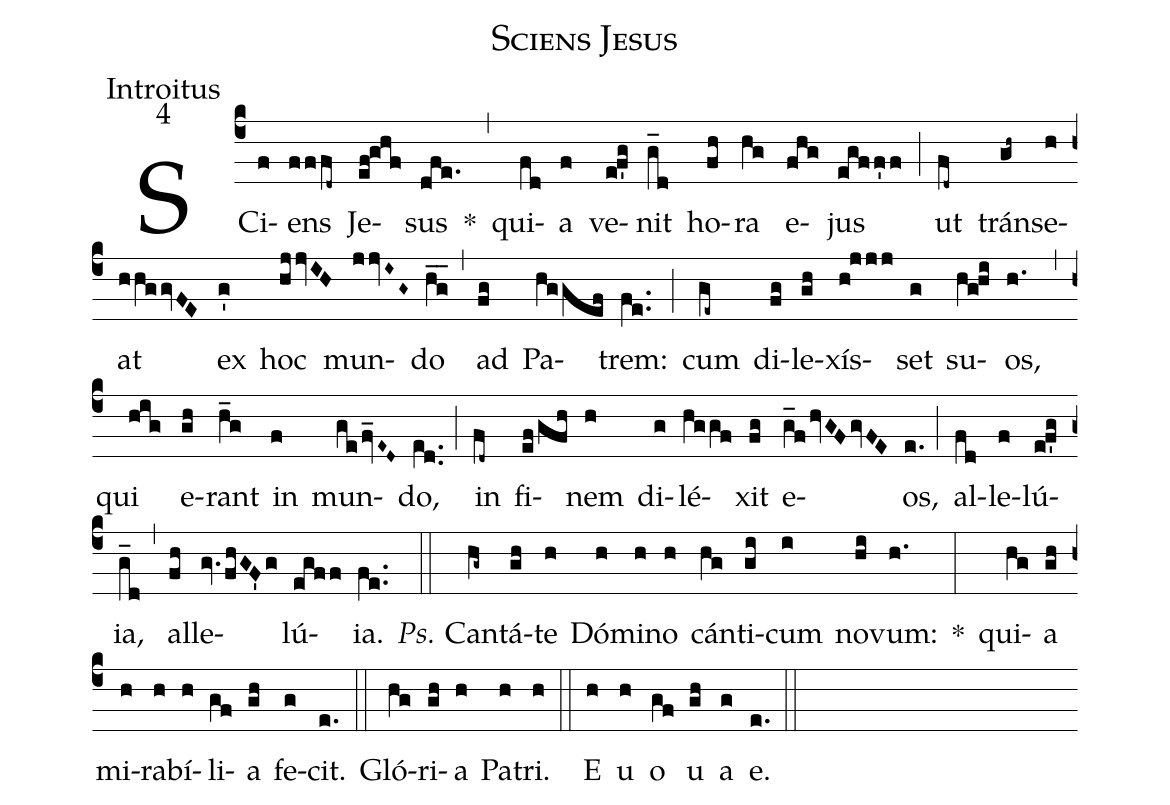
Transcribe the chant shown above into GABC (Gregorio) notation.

name: Sciens Jesus;
office-part: Introitus;
mode: 4;
%%
(c4) SCi(f)ens(fffd~) Je(ef!ghf)sus(dfe.) *(,) qui(fd)a(f) ve(ef'g)nit(g_d) ho(fh)ra(hg) e(fhg)jus(egff'f) (;) ut(fd~) tráns(gh~)e(h)at(hhggvFE) ex(g') hoc(hjjvIH) mun(jjvI~G~)do(hg__) (,) ad(fg) Pa(hggef)trem:(fe..) (;) cum(ge~) di(fg)le(gh)xís(h!jjj)set(g) su(hg!hi)os,(h.) (,) qui(hig) e(gh)rant(h_g) in(f) mun(gefv_E~D~)do,(e[ll:1]d..) (;) in(fd~) fi(ef/gfh)nem(h) di(g)lé(hggf)xit(fg) e(g_fhvGFgvFE)os,(e.) (;) al(fd)le(f)lú(ef'g)ia,(g_d) (,) al(fh)le(gv.fhGF'g)lú(egff)ia.(fe..) (::)
<i>Ps.</i> Can(hg~)tá(gh)te(h) Dó(h)mi(h)no(h) cán(hg)ti(gi)cum(i) no(hi)vum:(h.) *(:)
qui(hg)a(gh) mi(h)ra(h)bí(h)li(gf)a(gh) fe(g)cit.(e.) (::)
Gló(hg)ri(gh)a(h) Pa(h)tri.(h) (::)
<eu>E(h) u(h) o(gf) u(gh) a(g) e.</eu>(e.) (::)
